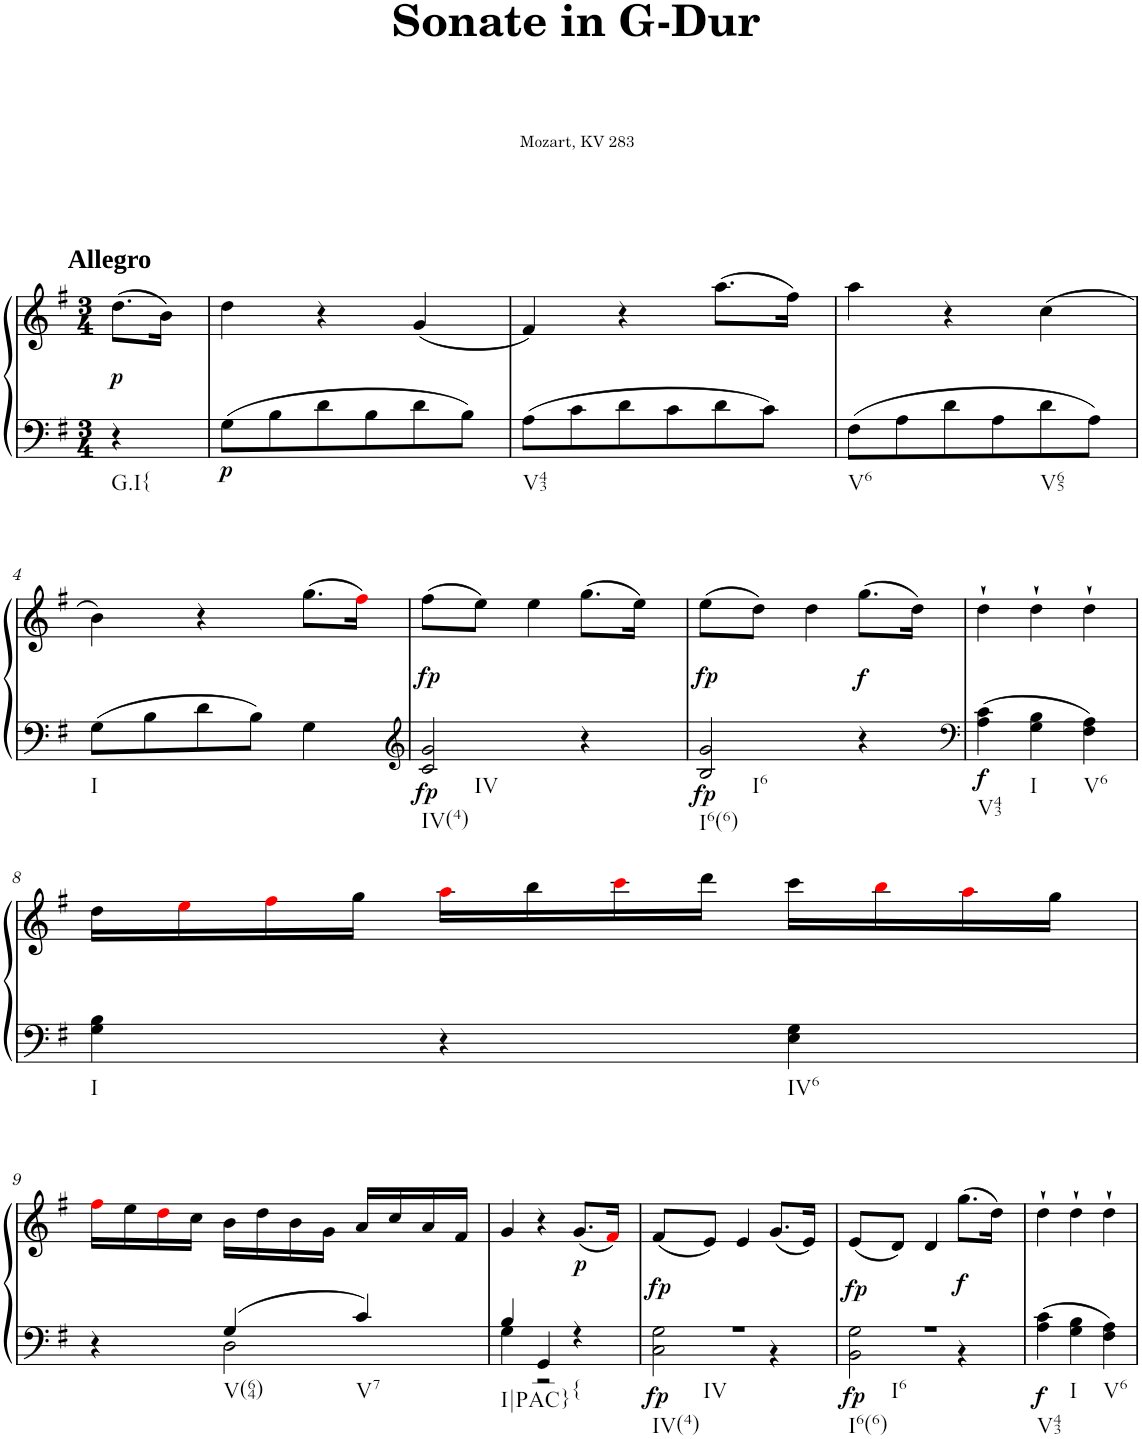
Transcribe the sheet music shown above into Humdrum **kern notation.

**kern	**kern	**dynam
*part1	*part1	*part1
*staff2	*staff1	*staff1/2
*I"Klavier linke Hand	*	*
*clefF4	*clefG2	*
*k[f#]	*k[f#]	*
*M3/4	*M3/4	*
=	=	=
!	!LO:TX:a:B:t=Allegro	!
!LO:TX:b:t=G.I{	!	!
!	!	!LO:DY:b
4r	(8.dd\L	p
.	16b\Jk)	.
=1	=1	=1
!	!	!LO:DY:b=2
8G\L	4dd\	p
8B\	.	.
8d\	4r	.
8B\	.	.
8d\	(4g/	.
8B\J	.	.
=2	=2	=2
!LO:TX:b:t=V43	!	!
8A\L	4f#/)	.
8c\	.	.
8d\	4r	.
8c\	.	.
8d\	(8.aa\L	.
8c\J	.	.
.	16ff#\Jk)	.
=3	=3	=3
!LO:TX:b:t=V6	!	!
8F#\L	4aa\	.
8A\	.	.
8d\	4r	.
8A\	.	.
!LO:TX:b:t=V65	!	!
8d\	(4cc\	.
8A\J	.	.
!!LO:LB:g=z
=4	=4	=4
!LO:TX:b:t=I	!	!
8G\L	4b\)	.
8B\	.	.
8d\	4r	.
8B\J	.	.
4G\	(8.gg\L	.
.	16ff#i\Jk)	.
=5	=5	=5
*clefG2	*	*
!LO:TX:b:t=IV(4)	!	!
!LO:TX:b:t=IV	!	!
!	!	!LO:DY:b=2
!	!	!LO:DY:n=1:b
2c/ 2g/	(8ff#\L	fp fp
.	8ee\J)	.
.	4ee\	.
4r	(8.gg\L	.
.	16ee\Jk)	.
=6	=6	=6
!LO:TX:b:t=I6(6)	!	!
!LO:TX:b:t=I6	!	!
!	!	!LO:DY:b=2
!	!	!LO:DY:n=1:b
2B/ 2g/	(8ee\L	fp fp
.	8dd\J)	.
.	4dd\	.
!	!	!LO:DY:n=2:b
4r	(8.gg\L	f
.	16dd\Jk)	.
=7	=7	=7
*clefF4	*	*
!LO:TX:b:t=V43	!	!
!	!	!LO:DY:b=2
4A\ 4c\	4dd`\	f
!LO:TX:b:t=I	!	!
4G\ 4B\	4dd`\	.
!LO:TX:b:t=V6	!	!
4F#\ 4A\	4dd`\	.
!!LO:LB:g=z
=8	=8	=8
!LO:TX:b:t=I	!	!
4G\ 4B\	16dd\LL	.
.	16eei\	.
.	16ff#i\	.
.	16gg\JJ	.
4r	16aai\LL	.
.	16bb\	.
.	16ccci\	.
.	16ddd\JJ	.
!LO:TX:b:t=IV6	!	!
4E\ 4G\	16ccc\LL	.
.	16bbi\	.
.	16aai\	.
.	16gg\JJ	.
!!LO:LB:g=z
=9	=9	=9
*^	*	*
4r	4ryy	16ff#i\LL	.
.	.	16ee\	.
.	.	16ddi\	.
.	.	16cc\JJ	.
!LO:TX:b:t=V(64)	!	!	!
4G/	2D\	16b\LL	.
.	.	16dd\	.
.	.	16b\	.
.	.	16g\JJ	.
!LO:TX:b:t=V7	!	!	!
4c/	.	16a/LL	.
.	.	16cc/	.
.	.	16a/	.
.	.	16f#/JJ	.
=10	=10	=10	=10
!LO:TX:b:t=I|PAC}	!	!	!
4B/	4G\	4g/	.
4GG/	2r	4r	.
!LO:TX:b:t={	!	!	!
!	!	!	!LO:DY:b
4r	.	(8.g/L	p
.	.	16f#i/Jk)	.
=11	=11	=11	=11
!LO:TX:b:t=IV(4)	!	!	!
!LO:TX:b:t=IV	!	!	!
!	!	!	!LO:DY:b=2
!	!	!	!LO:DY:n=1:b
2.r	2C\ 2G\	(8f#/L	fp fp
.	.	8e/J)	.
.	.	4e/	.
.	4r	(8.g/L	.
.	.	16e/Jk)	.
=12	=12	=12	=12
!LO:TX:b:t=I6(6)	!	!	!
!LO:TX:b:t=I6	!	!	!
!	!	!	!LO:DY:b=2
!	!	!	!LO:DY:n=1:b
2.r	2BB\ 2G\	(8e/L	fp fp
.	.	8d/J)	.
.	.	4d/	.
!	!	!	!LO:DY:n=2:b
.	4r	(8.gg\L	f
.	.	16dd\Jk)	.
*v	*v	*	*
=13	=13	=13
!LO:TX:b:t=V43	!	!
!	!	!LO:DY:b=2
4A\ 4c\	4dd`\	f
!LO:TX:b:t=I	!	!
4G\ 4B\	4dd`\	.
!LO:TX:b:t=V6	!	!
4F#\ 4A\	4dd`\	.
=	=	=
*-	*-	*-
